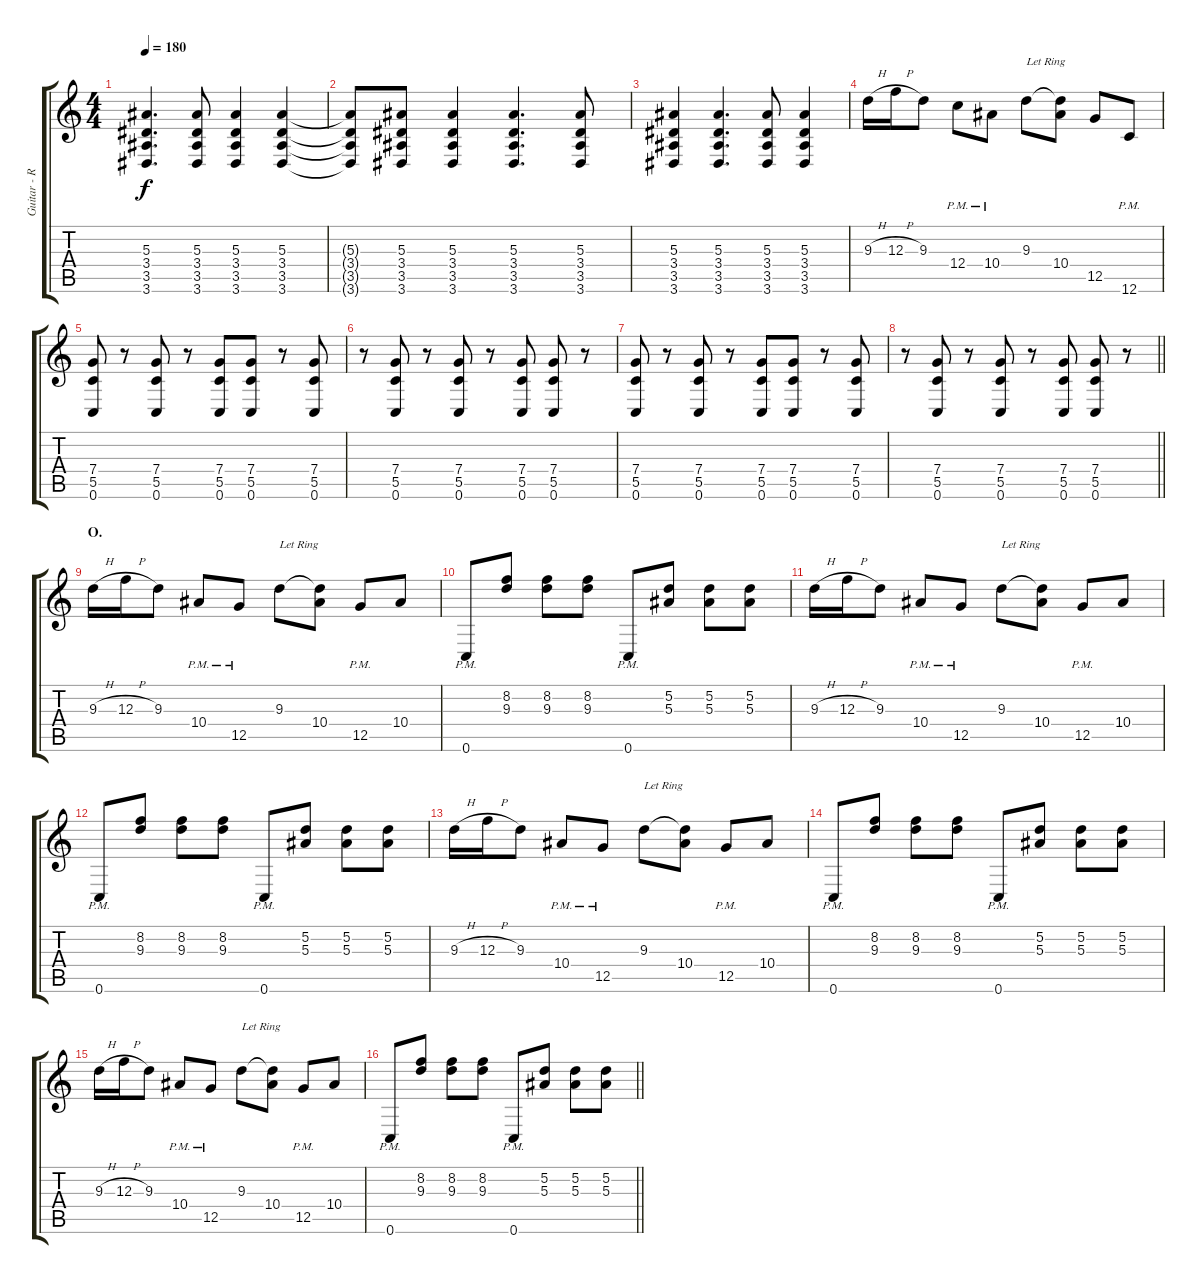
\track ("Guitar - Right" "Guitar - R") {instrument distortionguitar}
\staff {score tabs}
\tuning (D4 A3 F3 C3 G2 C2) {hide}
\ts (4 4)
\tempo 180
\clef g2
\ks c
(5.3 3.4 3.5 3.6).4{d dy f} (5.3 3.4 3.5 3.6).8 (5.3 3.4 3.5 3.6).4 (5.3 3.4 3.5 3.6).4 |
(5.3{t} 3.4{t} 3.5{t} 3.6{t}).8 (5.3 3.4 3.5 3.6).8 (5.3 3.4 3.5 3.6).4 (5.3 3.4 3.5 3.6).4{d} (5.3 3.4 3.5 3.6).8 |
(5.3 3.4 3.5 3.6).4 (5.3 3.4 3.5 3.6).4{d} (5.3 3.4 3.5 3.6).8 (5.3 3.4 3.5 3.6).4 |
9.3{h}.16 12.3{h}.16 9.3.8 12.4{pm}.8 10.4{pm}.8 9.3.8{txt "Let Ring"} (9.3{t} 10.4).8 12.5.8 12.6{pm}.8 |
(7.4 5.5 0.6).8 r.8 (7.4 5.5 0.6).8 r.8 (7.4 5.5 0.6).8 (7.4 5.5 0.6).8 r.8 (7.4 5.5 0.6).8 |
r.8 (7.4 5.5 0.6).8 r.8 (7.4 5.5 0.6).8 r.8 (7.4 5.5 0.6).8 (7.4 5.5 0.6).8 r.8 |
(7.4 5.5 0.6).8 r.8 (7.4 5.5 0.6).8 r.8 (7.4 5.5 0.6).8 (7.4 5.5 0.6).8 r.8 (7.4 5.5 0.6).8 |
\barLineRight lightlight
r.8 (7.4 5.5 0.6).8 r.8 (7.4 5.5 0.6).8 r.8 (7.4 5.5 0.6).8 (7.4 5.5 0.6).8 r.8 |
\section ("" "O.")
9.3{h}.16 12.3{h}.16 9.3.8 10.4{pm}.8 12.5{pm}.8 9.3.8{txt "Let Ring"} (9.3{t} 10.4).8 12.5{pm}.8 10.4.8 |
0.6{pm}.8 (8.2 9.3).8 (8.2 9.3).8 (8.2 9.3).8 0.6{pm}.8 (5.2 5.3).8 (5.2 5.3).8 (5.2 5.3).8 |
9.3{h}.16 12.3{h}.16 9.3.8 10.4{pm}.8 12.5{pm}.8 9.3.8{txt "Let Ring"} (9.3{t} 10.4).8 12.5{pm}.8 10.4.8 |
0.6{pm}.8 (8.2 9.3).8 (8.2 9.3).8 (8.2 9.3).8 0.6{pm}.8 (5.2 5.3).8 (5.2 5.3).8 (5.2 5.3).8 |
9.3{h}.16 12.3{h}.16 9.3.8 10.4{pm}.8 12.5{pm}.8 9.3.8{txt "Let Ring"} (9.3{t} 10.4).8 12.5{pm}.8 10.4.8 |
0.6{pm}.8 (8.2 9.3).8 (8.2 9.3).8 (8.2 9.3).8 0.6{pm}.8 (5.2 5.3).8 (5.2 5.3).8 (5.2 5.3).8 |
9.3{h}.16 12.3{h}.16 9.3.8 10.4{pm}.8 12.5{pm}.8 9.3.8{txt "Let Ring"} (9.3{t} 10.4).8 12.5{pm}.8 10.4.8 |
\barLineRight lightlight
0.6{pm}.8 (8.2 9.3).8 (8.2 9.3).8 (8.2 9.3).8 0.6{pm}.8 (5.2 5.3).8 (5.2 5.3).8 (5.2 5.3).8
